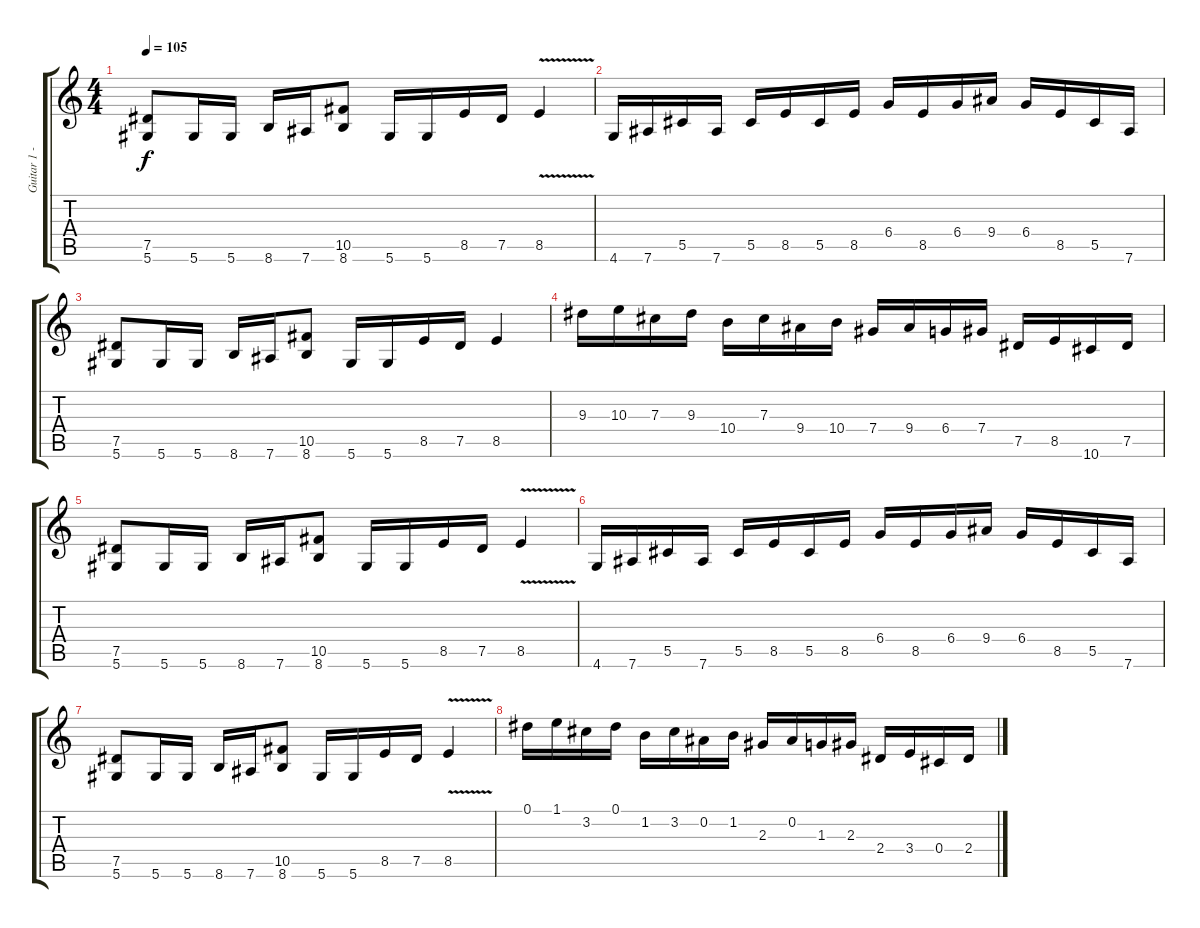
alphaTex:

\track ("Guitar 1 - BG" "Guitar 1 -") {instrument overdrivenguitar}
\staff {score tabs}
\tuning (Eb4 Bb3 Gb3 Db3 Ab2 Eb2) {hide}
\ts (4 4)
\tempo 105
\clef g2
\ks c
(7.5 5.6).8{dy f instrument overdrivenguitar} 5.6.16 5.6.16 8.6.16 7.6.16 (10.5 8.6).8 5.6.16 5.6.16 8.5.16 7.5.16 8.5{v}.4 |
4.6.16 7.6.16 5.5.16 7.6.16 5.5.16 8.5.16 5.5.16 8.5.16 6.4.16 8.5.16 6.4.16 9.4.16 6.4.16 8.5.16 5.5.16 7.6.16 |
(7.5 5.6).8 5.6.16 5.6.16 8.6.16 7.6.16 (10.5 8.6).8 5.6.16 5.6.16 8.5.16 7.5.16 8.5.4 |
9.3.16 10.3.16 7.3.16 9.3.16 10.4.16 7.3.16 9.4.16 10.4.16 7.4.16 9.4.16 6.4.16 7.4.16 7.5.16 8.5.16 10.6.16 7.5.16 |
(7.5 5.6).8 5.6.16 5.6.16 8.6.16 7.6.16 (10.5 8.6).8 5.6.16 5.6.16 8.5.16 7.5.16 8.5{v}.4 |
4.6.16 7.6.16 5.5.16 7.6.16 5.5.16 8.5.16 5.5.16 8.5.16 6.4.16 8.5.16 6.4.16 9.4.16 6.4.16 8.5.16 5.5.16 7.6.16 |
(7.5 5.6).8 5.6.16 5.6.16 8.6.16 7.6.16 (10.5 8.6).8 5.6.16 5.6.16 8.5.16 7.5.16 8.5{v}.4 |
0.1.16 1.1.16 3.2.16 0.1.16 1.2.16 3.2.16 0.2.16 1.2.16 2.3.16 0.2.16 1.3.16 2.3.16 2.4.16 3.4.16 0.4.16 2.4.16
